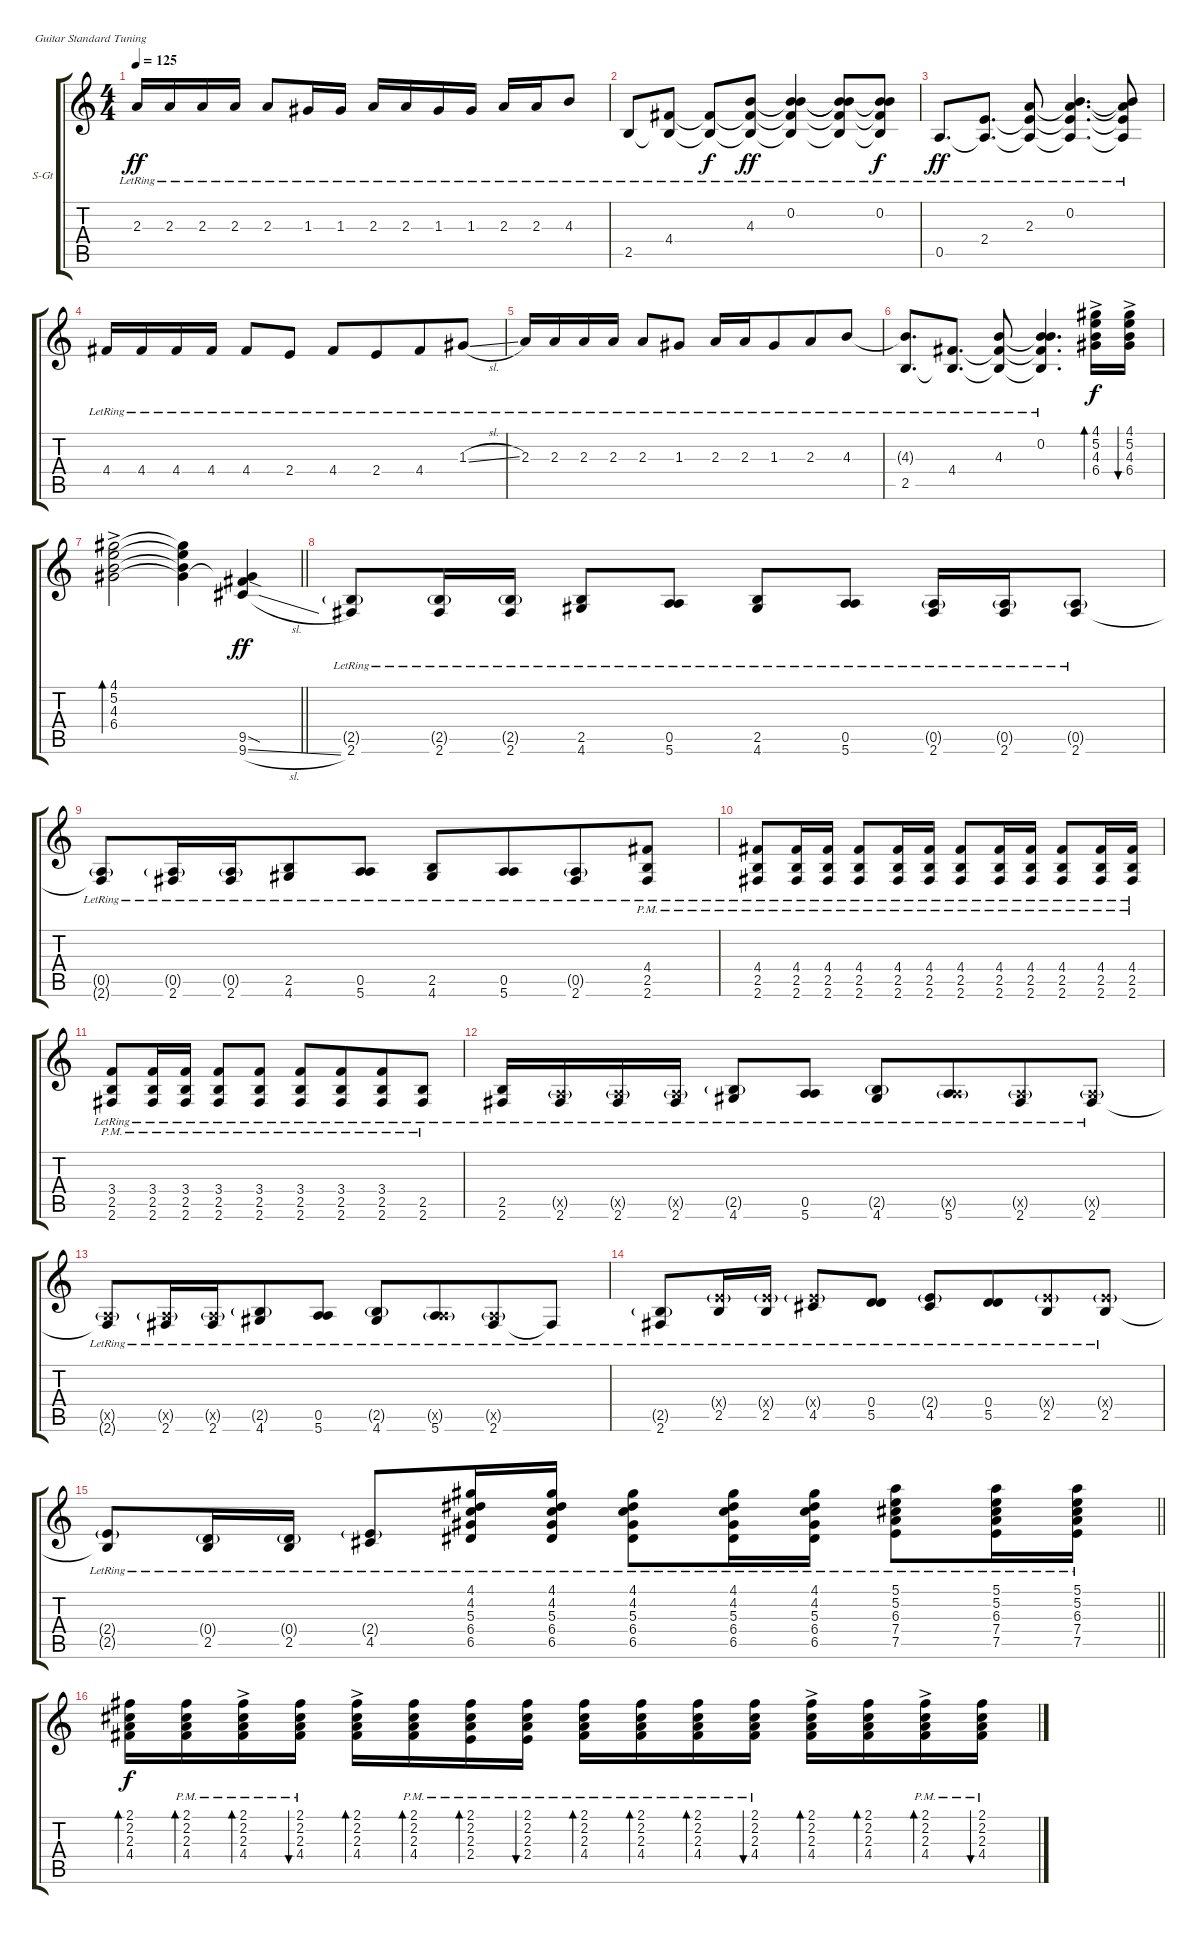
\bracketExtendMode groupsimilarinstruments
\firstSystemTrackNameOrientation horizontal
\otherSystemsTrackNameOrientation horizontal
\track ("Лидер Юрий Каспарян" "S-Gt") {instrument acousticguitarsteel}
\staff {score tabs}
\tuning (E4 B3 G3 D3 A2 E2)
\ts (4 4)
\tempo 125
\clef g2
\ks c
2.3{lr}.16{dy ff} 2.3{lr}.16 2.3{lr}.16 2.3{lr}.16 2.3{lr}.8 1.3{lr}.16 1.3{lr}.16 2.3{lr}.16 2.3{lr}.16 1.3{lr}.16 1.3{lr}.16 2.3{lr}.16 2.3{lr}.16 4.3{lr}.8 |
2.5{lr}.8 (4.4{lr} 2.5{lr t}).8 (4.4{lr t} 2.5{lr t}).8{dy f} (4.3{lr} 2.5{lr t} 4.4{lr t}).8{dy ff} (0.2{lr} 4.3{lr t} 4.4{lr t} 2.5{lr t}).4 (0.2{lr t} 4.3{lr t} 4.4{lr t} 2.5{lr t}).8 (0.2{lr} 4.3{lr t} 4.4{lr t} 2.5{lr t}).8{dy f} |
0.5{lr}.8{d dy ff} (2.4{lr} 0.5{lr t}).8{d} (2.3{lr} 0.5{lr t} 2.4{lr t}).8 (0.2{lr} 2.3{lr t} 2.4{lr t} 0.5{lr t}).4{d} (0.2{lr t} 2.3{lr t} 2.4{lr t} 0.5{lr t}).8 |
4.4{lr}.16 4.4{lr}.16 4.4{lr}.16 4.4{lr}.16 4.4{lr}.8 2.4{lr}.8 4.4{lr}.8 2.4{lr}.8{beam merge} 4.4{lr}.8 1.3{sl lr}.8 |
2.3{lr}.16 2.3{lr}.16 2.3{lr}.16 2.3{lr}.16 2.3{lr}.8 1.3{lr}.8 2.3{lr}.16 2.3{lr}.16 1.3{lr}.8{beam merge} 2.3{lr}.8 4.3{lr}.8 |
(2.5{lr} 4.3{lr t}).8{d} (4.4{lr} 2.5{lr t}).8{d} (4.3{lr} 2.5{lr t} 4.4{lr t}).8 (0.2{lr} 2.5{lr t} 4.4{lr t} 4.3{lr t}).4{d} (4.1{ac} 5.2{ac} 4.3{ac} 6.4{ac}).16{bd 30 dy f} (4.1{ac} 5.2{ac} 4.3{ac} 6.4{ac}).16{bu 30} |
\barLineRight lightlight
(4.1{ac} 5.2{ac} 4.3{ac} 6.4{ac}).2{bd 30} (6.4{t} 4.3{t} 5.2{t} 4.1{t}).4 (6.4{t} 9.5{sod} 9.6{sl}).4{dy ff} |
(2.6{lr} 2.5{g lr}).8 (2.6{lr} 2.5{g lr}).16 (2.6{lr} 2.5{g lr}).16 (4.6{lr} 2.5{lr}).8 (5.6{lr} 0.5{lr}).8 (4.6{lr} 2.5{lr}).8 (5.6{lr} 0.5{lr}).8 (2.6{lr} 0.5{g lr}).16 (2.6{lr} 0.5{g lr}).16 (2.6{lr} 0.5{g lr}).8 |
(2.6{lr t} 0.5{g lr}).8 (2.6{lr} 0.5{g lr}).16 (2.6{lr} 0.5{g lr}).16{beam merge} (4.6{lr} 2.5{lr}).8 (5.6{lr} 0.5{lr}).8 (4.6{lr} 2.5{lr}).8 (5.6{lr} 0.5{lr}).8{beam merge} (2.6{lr} 0.5{g lr}).8 (4.4{lr} 2.5{lr} 2.6{pm}).8 |
(4.4{lr} 2.5{lr} 2.6{pm}).8 (4.4{lr} 2.5{lr} 2.6{pm}).16 (4.4{lr} 2.5{lr} 2.6{pm}).16 (4.4{lr} 2.5{lr} 2.6{pm}).8 (4.4{lr} 2.5{lr} 2.6{pm}).16 (4.4{lr} 2.5{lr} 2.6{pm}).16 (4.4{lr} 2.5{lr} 2.6{pm}).8 (4.4{lr} 2.5{lr} 2.6{pm}).16 (4.4{lr} 2.5{lr} 2.6{pm}).16 (4.4{lr} 2.5{lr} 2.6{pm}).8 (4.4{lr} 2.5{lr} 2.6{pm}).16 (4.4{lr} 2.5{lr} 2.6{pm}).16 |
(3.4{lr} 2.5{lr} 2.6{pm}).8 (3.4{lr} 2.5{lr} 2.6{pm}).16 (3.4{lr} 2.5{lr} 2.6{pm}).16 (3.4{lr} 2.5{lr} 2.6{pm}).8 (3.4{lr} 2.5{lr} 2.6{pm}).8 (3.4{lr} 2.5{lr} 2.6{pm}).8 (3.4{lr} 2.5{lr} 2.6{pm}).8{beam merge} (3.4{lr} 2.5{lr} 2.6{pm}).8 (2.5{lr} 2.6{pm}).8 |
(2.6{lr} 2.5{lr}).16 (2.6{lr} 0.5{g x}).16 (2.6{lr} 0.5{g x}).16 (2.6{lr} 0.5{g x}).16 (4.6{lr} 2.5{g lr}).8 (5.6{lr} 0.5{lr}).8 (4.6{lr} 2.5{g lr}).8 (5.6{lr} 0.5{g x}).8{beam merge} (2.6{lr} 0.5{g x}).8 (2.6{lr} 0.5{g x}).8 |
(2.6{lr t} 0.5{g x}).8 (2.6{lr} 0.5{g x}).16 (2.6{lr} 0.5{g x}).16{beam merge} (4.6{lr} 2.5{g lr}).8 (5.6{lr} 0.5{lr}).8 (4.6{lr} 2.5{g lr}).8 (5.6{lr} 0.5{g x}).8{beam merge} (2.6{lr} 0.5{g x}).8 2.6{lr t}.8 |
(2.5{g lr} 2.6{lr}).8 (2.5{lr} 2.4{g x}).16 (2.5{lr} 2.4{g x}).16 (4.5{lr} 2.4{g x}).8 (5.5{lr} 0.4{lr}).8 (4.5{lr} 2.4{g lr}).8 (5.5{lr} 0.4{lr}).8{beam merge} (2.5{lr} 2.4{g x}).8 (2.5{lr} 2.4{g x}).8 |
\barLineRight lightlight
(2.5{lr t} 2.4{g lr}).8 (2.5{lr} 0.4{g lr}).16 (2.5{lr} 0.4{g lr}).16 (4.5{lr} 2.4{g lr}).8 (4.1{lr} 4.2{lr} 5.3{lr} 6.4{lr} 6.5{lr}).16 (4.1{lr} 4.2{lr} 5.3{lr} 6.4{lr} 6.5{lr}).16 (4.1{lr} 4.2{lr} 5.3{lr} 6.4{lr} 6.5{lr}).8 (4.1{lr} 4.2{lr} 5.3{lr} 6.4{lr} 6.5{lr}).16 (4.1{lr} 4.2{lr} 5.3{lr} 6.4{lr} 6.5{lr}).16 (5.1{lr} 5.2{lr} 6.3{lr} 7.4{lr} 7.5{lr}).8 (5.1{lr} 5.2{lr} 6.3{lr} 7.4{lr} 7.5{lr}).16 (5.1{lr} 5.2{lr} 6.3{lr} 7.4{lr} 7.5{lr}).16 |
(2.1 2.2 2.3 4.4).16{bd 30 dy f} (2.1 2.2 2.3 4.4{pm}).16{bd 30} (2.1{ac pm} 2.2{ac pm} 2.3{pm} 4.4{pm}).16{bd 30} (2.1{pm} 2.2{pm} 2.3{pm} 4.4{pm}).16{bu 30} (2.1{ac} 2.2{ac} 2.3{ac} 4.4{ac}).16{bd 30} (2.1 2.2 2.3{pm} 4.4{pm}).16{bd 30} (2.1{pm} 2.2{pm} 2.3{pm} 2.4{pm}).16{bd 30} (2.1{pm} 2.2{pm} 2.3{pm} 2.4{pm}).16{bu 30} (2.1{pm} 2.2{pm} 2.3{pm} 4.4{pm}).16{bd 30} (2.1{pm} 2.2{pm} 2.3{pm} 4.4).16{bd 30} (2.1{pm} 2.2{pm} 2.3 4.4).16{bd 30} (2.1{pm} 2.2{pm} 2.3 4.4).16{bu 30} (2.1{ac} 2.2{ac} 2.3{ac} 4.4{ac}).16{bd 30} (2.1 2.2 2.3 4.4).16{bd 30} (2.1{ac} 2.2{ac} 2.3{ac pm} 4.4{ac pm}).16{bd 30} (2.1 2.2 2.3 4.4{pm}).16{bu 30}
